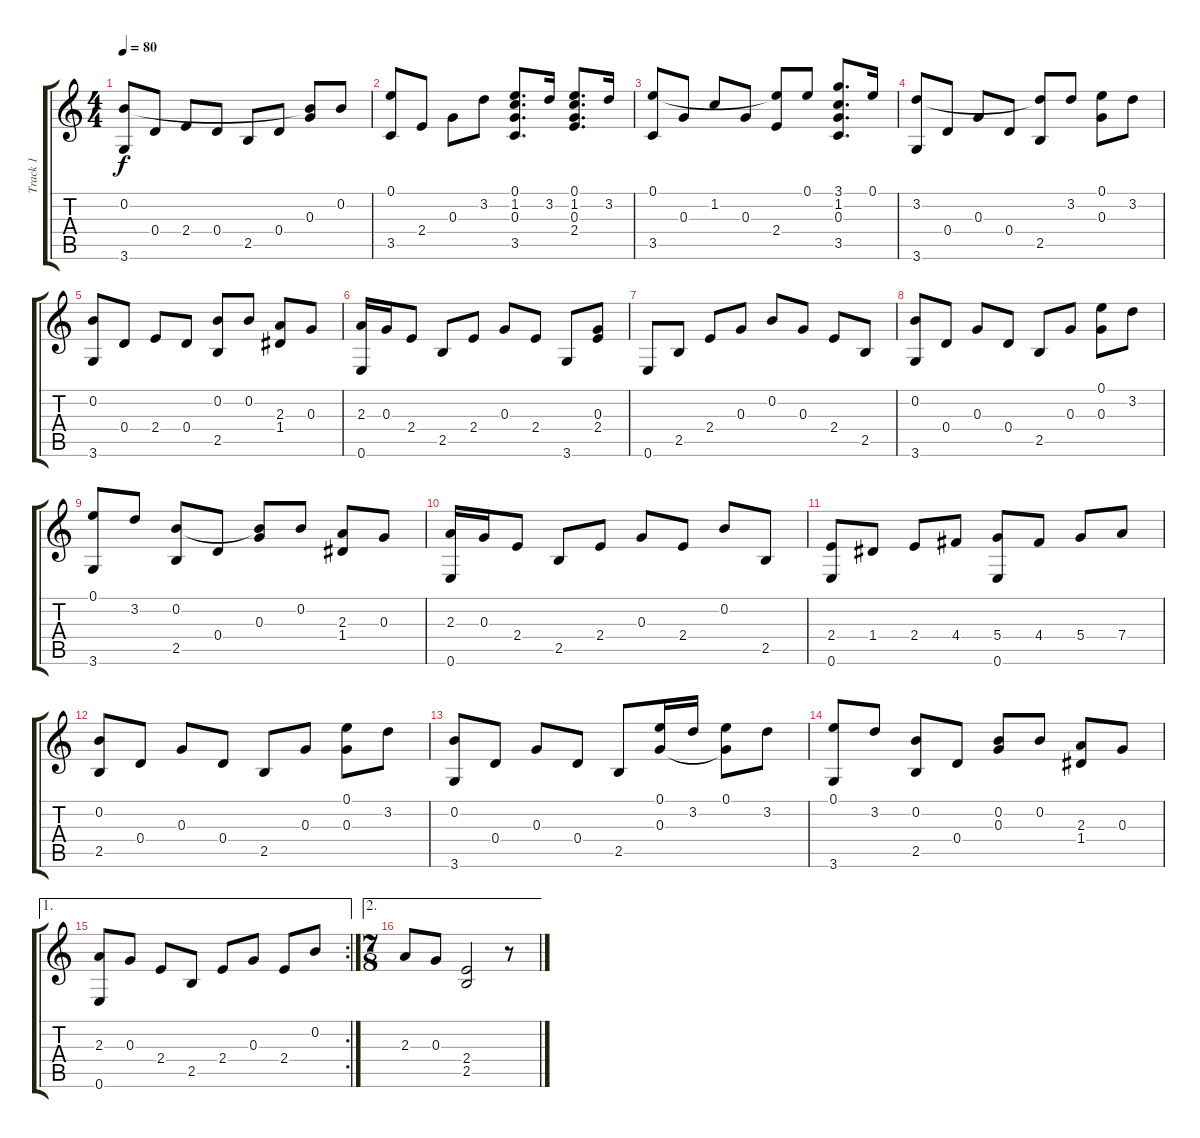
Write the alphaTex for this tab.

\track ("Track 1" "Track 1") {instrument acousticguitarsteel}
\staff {score tabs}
\tuning (E4 B3 G3 D3 A2 E2) {hide}
\ts (4 4)
\tempo 80
\clef g2
\ks c
(0.2 3.6).8{dy f} 0.4.8 2.4.8 0.4.8 2.5.8 0.4.8 (0.2{t} 0.3).8 0.2.8 |
(0.1 3.5).8 2.4.8 0.3.8 3.2.8 (0.1 1.2 0.3 3.5).8{d} 3.2.16 (0.1 1.2 0.3 2.4).8{d} 3.2.16 |
(0.1 3.5).8 0.3.8 1.2.8 0.3.8 (0.1{t} 2.4).8 0.1.8 (3.1 1.2 0.3 3.5).8{d} 0.1.16 |
(3.2 3.6).8 0.4.8 0.3.8 0.4.8 (3.2{t} 2.5).8 3.2.8 (0.1 0.3).8 3.2.8 |
(0.2 3.6).8 0.4.8 2.4.8 0.4.8 (0.2 2.5).8 0.2.8 (2.3 1.4).8 0.3.8 |
(2.3 0.6).16 0.3.16 2.4.8 2.5.8 2.4.8 0.3.8 2.4.8 3.6.8 (0.3 2.4).8 |
0.6.8 2.5.8 2.4.8 0.3.8 0.2.8 0.3.8 2.4.8 2.5.8 |
(0.2 3.6).8 0.4.8 0.3.8 0.4.8 2.5.8 0.3.8 (0.1 0.3).8 3.2.8 |
(0.1 3.6).8 3.2.8 (0.2 2.5).8 0.4.8 (0.2{t} 0.3).8 0.2.8 (2.3 1.4).8 0.3.8 |
(2.3 0.6).16 0.3.16 2.4.8 2.5.8 2.4.8 0.3.8 2.4.8 0.2.8 2.5.8 |
(2.4 0.6).8 1.4.8 2.4.8 4.4.8 (5.4 0.6).8 4.4.8 5.4.8 7.4.8 |
(0.2 2.5).8 0.4.8 0.3.8 0.4.8 2.5.8 0.3.8 (0.1 0.3).8 3.2.8 |
(0.2 3.6).8 0.4.8 0.3.8 0.4.8 2.5.8 (0.1 0.3).16 3.2.16 (0.1 0.3{t}).8 3.2.8 |
(0.1 3.6).8 3.2.8 (0.2 2.5).8 0.4.8 (0.2 0.3).8 0.2.8 (2.3 1.4).8 0.3.8 |
\ae 1
\rc 2
(2.3 0.6).8 0.3.8 2.4.8 2.5.8 2.4.8 0.3.8 2.4.8 0.2.8 |
\ae 2
\ts (7 8)
2.3.8 0.3.8 (2.4 2.5).2 r.8
